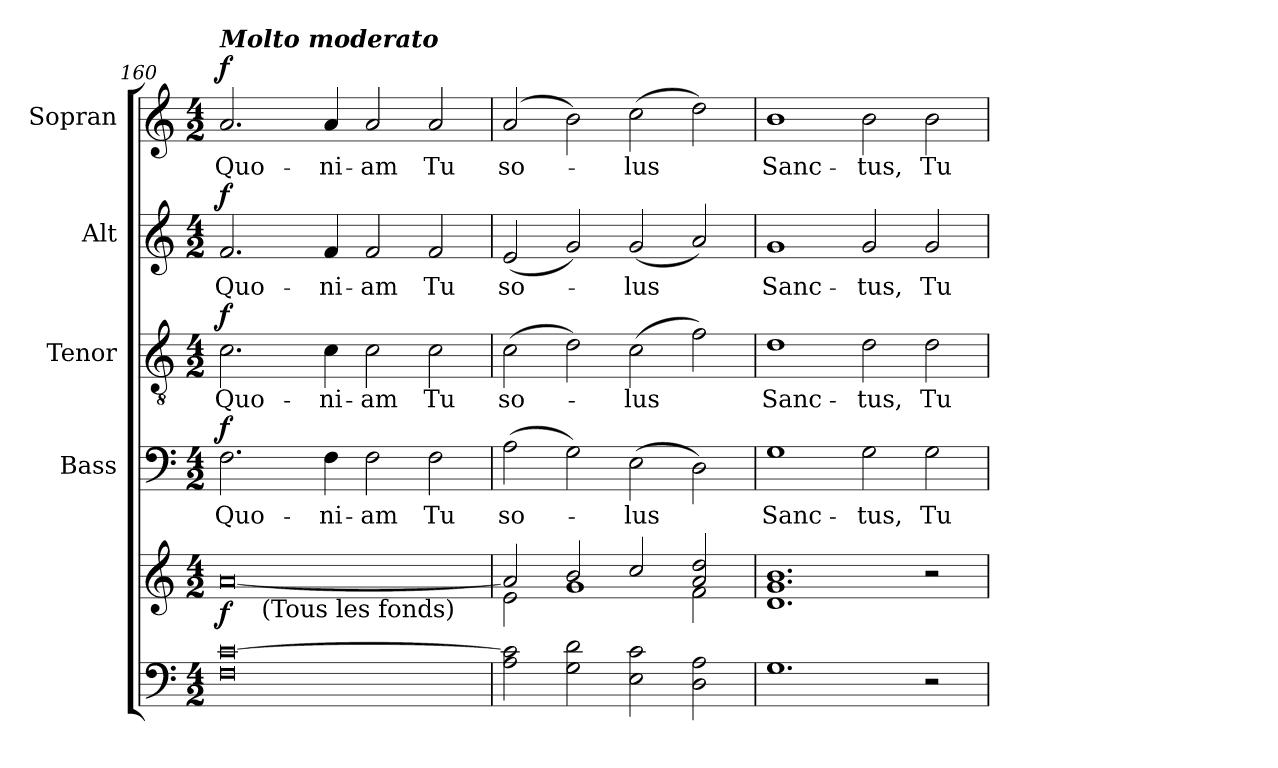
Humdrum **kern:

**kern	**kern	**dynam	**kern	**text	**dynam	**kern	**text	**dynam	**kern	**text	**dynam	**kern	**text	**dynam
*part5	*part5	*part5	*part4	*part4	*part4	*part3	*part3	*part3	*part2	*part2	*part2	*part1	*part1	*part1
*staff6	*staff5	*staff5/6	*staff4	*staff4	*staff4	*staff3	*staff3	*staff3	*staff2	*staff2	*staff2	*staff1	*staff1	*staff1
*	*	*	*I"Bass	*	*	*I"Tenor	*	*	*I"Alt	*	*	*I"Sopran	*	*
*	*	*	*I'B.	*	*	*I'T.	*	*	*I'A.	*	*	*I'S.	*	*
*clefF4	*clefG2	*	*clefF4	*	*	*clefGv2	*	*	*clefG2	*	*	*clefG2	*	*
*k[]	*k[]	*	*k[]	*	*	*k[]	*	*	*k[]	*	*	*k[]	*	*
*C:	*C:	*	*C:	*	*	*C:	*	*	*C:	*	*	*C:	*	*
*M4/2	*M4/2	*	*M4/2	*	*	*M4/2	*	*	*M4/2	*	*	*M4/2	*	*
=160	=160	=160	=160	=160	=160	=160	=160	=160	=160	=160	=160	=160	=160	=160
!	!	!	!	!	!	!	!	!	!	!	!	!LO:TX:a:Bi:t=Molto moderato	!	!
!	!	!LO:DY:b	!	!LO:LY:b	!LO:DY:a	!	!LO:LY:b	!LO:DY:a	!	!LO:LY:b	!LO:DY:a	!	!LO:LY:b	!LO:DY:b
*	*^	*	*	*	*	*	*	*	*	*	*	*	*	*
0F [0c	[0a	4ryy	f	2.F\	Quo-	f	2.c\	Quo-	f	2.f/	Quo-	f	2.a/	Quo-	f
!	!	!LO:TX:b:t=(Tous les fonds)	!	!	!	!	!	!	!	!	!	!	!	!	!
.	.	1..ryy	.	.	.	.	.	.	.	.	.	.	.	.	.
!	!	!	!	!	!LO:LY:b	!	!	!LO:LY:b	!	!	!LO:LY:b	!	!	!LO:LY:b	!
.	.	.	.	4F\	-ni-	.	4c\	-ni-	.	4f/	-ni-	.	4a/	-ni-	.
!	!	!	!	!	!LO:LY:b	!	!	!LO:LY:b	!	!	!LO:LY:b	!	!	!LO:LY:b	!
.	.	.	.	2F\	-am	.	2c\	-am	.	2f/	-am	.	2a/	-am	.
!	!	!	!	!	!LO:LY:b	!	!	!LO:LY:b	!	!	!LO:LY:b	!	!	!LO:LY:b	!
.	.	.	.	2F\	Tu	.	2c\	Tu	.	2f/	Tu	.	2a/	Tu	.
=161	=161	=161	=161	=161	=161	=161	=161	=161	=161	=161	=161	=161	=161	=161	=161
!	!	!	!	!	!LO:LY:b	!	!	!LO:LY:b	!	!	!LO:LY:b	!	!	!LO:LY:b	!
2A\ 2c\]	2a/]	2e\	.	(>2A\	so-	.	(>2c\	so-	.	(<2e/	so-	.	(2a/	so-	.
2G\ 2d\	2b/	1g	.	2G\)	.	.	2d\)	.	.	2g/)	.	.	2b\)	.	.
!	!	!	!	!	!LO:LY:b	!	!	!LO:LY:b	!	!	!LO:LY:b	!	!	!LO:LY:b	!
2E\ 2c\	2cc/	.	.	(>2E\	-lus	.	(>2c\	-lus	.	(<2g/	-lus	.	(>2cc\	-lus	.
2D\ 2A\	2a/ 2dd/	2f\	.	2D\)	.	.	2f\)	.	.	2a/)	.	.	2dd\)	.	.
=162	=162	=162	=162	=162	=162	=162	=162	=162	=162	=162	=162	=162	=162	=162	=162
!	!	!	!	!	!LO:LY:b	!	!	!LO:LY:b	!	!	!LO:LY:b	!	!	!LO:LY:b	!
*	*v	*v	*	*	*	*	*	*	*	*	*	*	*	*	*
1.G	1.d 1.g 1.b	.	1G	Sanc-	.	1d	Sanc-	.	1g	Sanc-	.	1b	Sanc-	.
!	!	!	!	!LO:LY:b	!	!	!LO:LY:b	!	!	!LO:LY:b	!	!	!LO:LY:b	!
.	.	.	2G\	-tus,	.	2d\	-tus,	.	2g/	-tus,	.	2b\	-tus,	.
!	!	!	!	!LO:LY:b	!	!	!LO:LY:b	!	!	!LO:LY:b	!	!	!LO:LY:b	!
2r	2r	.	2G\	Tu	.	2d\	Tu	.	2g/	Tu	.	2b\	Tu	.
=	=	=	=	=	=	=	=	=	=	=	=	=	=	=
*-	*-	*-	*-	*-	*-	*-	*-	*-	*-	*-	*-	*-	*-	*-
